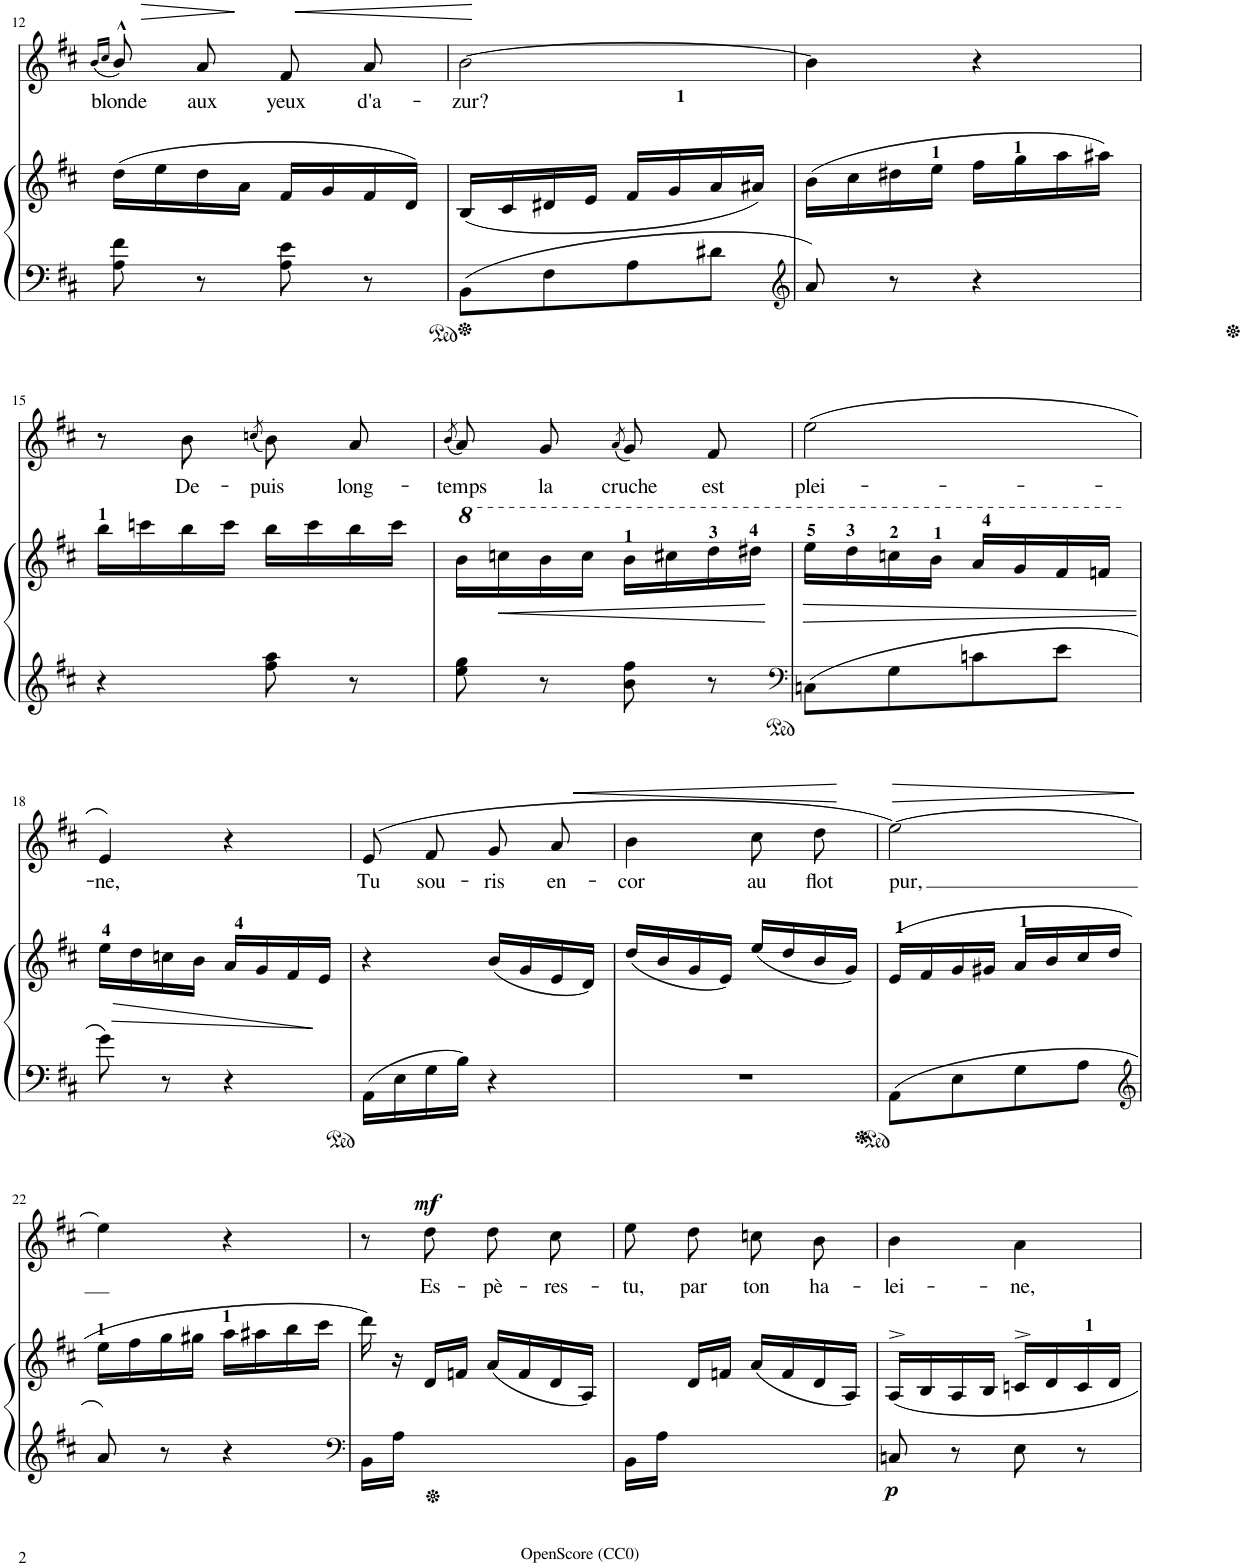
**kern	**kern	**dynam	**harte	**kern	**text	**dynam
*part2	*part2	*part2	*part2	*part1	*part1	*part1
*staff3	*staff2	*staff2/3	*	*staff1	*staff1	*staff1
*I"PIANO	*	*	*	*I"Chant Voice	*	*
*I'Pno	*	*	*	*	*	*
!!LO:PB:g=z
*clefF4	*clefG2	*	*	*clefG2	*	*
*k[f#c#]	*k[f#c#]	*	*	*k[f#c#]	*	*
*M2/4	*M2/4	*	*	*M2/4	*	*
=12	=12	=12	=12	=12	=12	=12
.	.	.	.	(16qb/LL	.	.
.	.	.	.	16qcc#/JJ	.	.
!	!	!	!	!	!LO:LY:b	!
8A\ 8f#\	(16dd\LL	.	.	8b^^/)	blonde	.
.	16ee\	.	.	.	.	.
!	!	!	!	!	!LO:LY:b	!
8r	16dd\	.	.	8a/	aux	.
.	16a\JJ	.	.	.	.	.
!	!	!	!	!	!LO:LY:b	!LO:HP:b
8A\ 8e\	16f#/LL	.	.	8f#/	yeux	<
.	16g/	.	.	.	.	.
!	!	!	!	!	!LO:LY:b	!
8r	16f#/	.	.	8a/	d'a-	.
.	16d/JJ)	.	.	.	.	.
.	.	.	.	.	.	[
=13	=13	=13	=13	=13	=13	=13
!	!	!	!	!	!LO:LY:b	!
8BB\L	(16B/LL	.	.	[2b\	-zur?	.
.	16c#/	.	.	.	.	.
8F#\	16d#X/	.	.	.	.	.
.	16e/JJ	.	.	.	.	.
8A\	16f#/LL	.	.	.	.	.
!	!	!	!LO:H:kt=1	!	!	!
.	16g/	.	N	.	.	.
8d#X\J	16a/	.	.	.	.	.
.	16a#X/JJ)	.	.	.	.	.
=14	=14	=14	=14	=14	=14	=14
*clefG2	*	*	*	*	*	*
8a/	(16b\LL	.	.	4b\]	.	.
.	16cc#\	.	.	.	.	.
8r	16dd#X\	.	.	.	.	.
!	!	!	!LO:H:kt=1	!	!	!
.	16ee\JJ	.	N	.	.	.
4r	16ff#\LL	.	.	4r	.	.
!	!	!	!LO:H:kt=1	!	!	!
.	16gg\	.	N	.	.	.
.	16aa\	.	.	.	.	.
.	16aa#X\JJ)	.	.	.	.	.
!!LO:LB:g=z
=15	=15	=15	=15	=15	=15	=15
!	!	!	!LO:H:kt=1	!	!	!
4r	16bb\LL	.	N	8r	.	.
.	16cccn\	.	.	.	.	.
!	!	!	!	!	!LO:LY:b	!
.	16bb\	.	.	8b\	De-	.
.	16ccc\JJ	.	.	.	.	.
.	.	.	.	(8qccn/	.	.
!	!	!	!	!	!LO:LY:b	!
8ff#\ 8aa\	16bb\LL	.	.	8b\)	-puis	.
.	16ccc\	.	.	.	.	.
!	!	!	!	!	!LO:LY:b	!
8r	16bb\	.	.	8a/	long-	.
.	16ccc\JJ	.	.	.	.	.
=16	=16	=16	=16	=16	=16	=16
.	.	.	.	(8qb/	.	.
*	*8va	*	*	*	*	*
!	!	!	!	!	!LO:LY:b	!
8ee\ 8gg\	16bb\LL	.	.	8a/)	-temps	.
!	!	!LO:HP:b	!	!	!	!
.	16cccn\	<	.	.	.	.
!	!	!	!	!	!LO:LY:b	!
8r	16bb\	.	.	8g/	la	.
.	16ccc\JJ	.	.	.	.	.
.	.	.	.	(8qa/	.	.
!	!	!	!LO:H:kt=1	!	!LO:LY:b	!
8b\ 8ff#\	16bb\LL	.	N	8g/)	cruche	.
.	16ccc#X\	.	.	.	.	.
!	!	!	!LO:H:kt=3	!	!LO:LY:b	!
8r	16ddd\	.	N	8f#/	est	.
!	!	!	!LO:H:kt=4	!	!	!
.	16ddd#X\JJ	.	N	.	.	.
.	.	[	.	.	.	.
=17	=17	=17	=17	=17	=17	=17
*clefF4	*	*	*	*	*	*
!	!	!LO:HP:b	!LO:H:kt=5	!	!LO:LY:b	!
8Cn\L	16eee\LL	>	N	(2ee\	plei-	.
!	!	!	!LO:H:kt=3	!	!	!
.	16ddd\	.	N	.	.	.
!	!	!	!LO:H:kt=2	!	!	!
8G\	16cccn\	.	N	.	.	.
!	!	!	!LO:H:kt=1	!	!	!
.	16bb\JJ	.	N	.	.	.
!	!	!	!LO:H:kt=4	!	!	!
8cn\	16aa/LL	.	N	.	.	.
.	16gg/	.	.	.	.	.
8e\J	16ff#/	.	.	.	.	.
.	16ffn/JJ	.	.	.	.	.
!!LO:LB:g=z
=18	=18	=18	=18	=18	=18	=18
*	*X8va	*	*	*	*	*
!	!	!	!LO:H:kt=4	!	!LO:LY:b	!
8g\	16ee\LL	.	N	4e/)	-ne,	.
.	16dd\	.	.	.	.	.
8r	16ccn\	.	.	.	.	.
.	16b\JJ	.	.	.	.	.
!	!	!	!LO:H:kt=4	!	!	!
4r	16a/LL	.	N	4r	.	.
.	16g/	.	.	.	.	.
.	16f#/	.	.	.	.	.
.	16e/JJ	]	.	.	.	.
=19	=19	=19	=19	=19	=19	=19
!	!	!	!	!	!LO:LY:b	!
16AA\LL	4r	.	.	(8e/	Tu	.
16E\	.	.	.	.	.	.
!	!	!	!	!	!LO:LY:b	!
16G\	.	.	.	8f#/	sou-	.
16B\JJ	.	.	.	.	.	.
!	!	!	!	!	!LO:LY:b	!
4r	(16b/LL	.	.	8g/	-ris	.
.	16g/	.	.	.	.	.
!	!	!	!	!	!LO:LY:b	!LO:HP:b
.	16e/	.	.	8a/	en-	<
.	16d/JJ)	.	.	.	.	.
=20	=20	=20	=20	=20	=20	=20
!	!	!	!	!	!LO:LY:b	!
2r	(16dd/LL	.	.	4b\	-cor	.
.	16b/	.	.	.	.	.
.	16g/	.	.	.	.	.
.	16e/JJ)	.	.	.	.	.
!	!	!	!	!	!LO:LY:b	!
.	(16ee/LL	.	.	8cc#\	au	.
.	16dd/	.	.	.	.	.
!	!	!	!	!	!LO:LY:b	!
.	16b/	.	.	8dd\	flot	.
.	16g/JJ)	.	.	.	.	.
.	.	.	.	.	.	[
=21	=21	=21	=21	=21	=21	=21
!	!	!	!LO:H:kt=1	!	!LO:LY:b	!LO:HP:b
8AA\L	(16e/LL	.	N	[2ee\)	pur,	>
.	16f#/	.	.	.	.	.
8E\	16g/	.	.	.	.	.
.	16g#X/JJ	.	.	.	.	.
!	!	!	!LO:H:kt=1	!	!	!
8G\	16a/LL	.	N	.	.	.
.	16b/	.	.	.	.	.
8A\J	16cc#/	.	.	.	.	.
.	16dd/JJ	.	.	.	.	.
.	.	.	.	.	.	]
!!LO:LB:g=z
=22	=22	=22	=22	=22	=22	=22
*clefG2	*	*	*	*	*	*
!	!	!	!LO:H:kt=1	!	!	!
8a/	16ee\LL	.	N	4ee\]	.	.
.	16ff#\	.	.	.	.	.
8r	16gg\	.	.	.	.	.
.	16gg#X\JJ	.	.	.	.	.
!	!	!	!LO:H:kt=1	!	!	!
4r	16aa\LL	.	N	4r	.	.
.	16aa#X\	.	.	.	.	.
.	16bb\	.	.	.	.	.
.	16ccc#\JJ	.	.	.	.	.
=23	=23	=23	=23	=23	=23	=23
*clefF4	*	*	*	*	*	*
16BB\LL	16ddd\)	.	.	8r	.	.
16A\JJ	16r	.	.	.	.	.
!	!	!	!	!	!LO:LY:b	!LO:DY:a
8ryy	16d/LL	.	.	8dd\	Es-	mf
.	16fn/JJ	.	.	.	.	.
!	!	!	!	!	!LO:LY:b	!
4ryy	(16a/LL	.	.	8dd\	-pè-	.
.	16f/	.	.	.	.	.
!	!	!	!	!	!LO:LY:b	!
.	16d/	.	.	8cc#\	-res-	.
.	16A/JJ)	.	.	.	.	.
=24	=24	=24	=24	=24	=24	=24
!	!	!	!	!	!LO:LY:b	!
16BB\LL	8ryy	.	.	8ee\	-tu,	.
16A\JJ	.	.	.	.	.	.
!	!	!	!	!	!LO:LY:b	!
8ryy	16d/LL	.	.	8dd\	par	.
.	16fn/JJ	.	.	.	.	.
!	!	!	!	!	!LO:LY:b	!
4ryy	(16a/LL	.	.	8ccn\	ton	.
.	16f/	.	.	.	.	.
!	!	!	!	!	!LO:LY:b	!
.	16d/	.	.	8b\	ha-	.
.	16A/JJ)	.	.	.	.	.
=25	=25	=25	=25	=25	=25	=25
!	!	!LO:DY:b=2	!	!	!LO:LY:b	!
8Cn/	16A^>/LL	p	.	4b\	-lei-	.
.	16B/	.	.	.	.	.
8r	16A/	.	.	.	.	.
.	16B/JJ	.	.	.	.	.
!	!	!	!	!	!LO:LY:b	!
8E\	16cn^>/LL	.	.	4a\	-ne,	.
.	16d/	.	.	.	.	.
!	!	!	!LO:H:kt=1	!	!	!
8r	16c/	.	N	.	.	.
.	16d/JJ	.	.	.	.	.
=	=	=	=	=	=	=
*-	*-	*-	*-	*-	*-	*-
